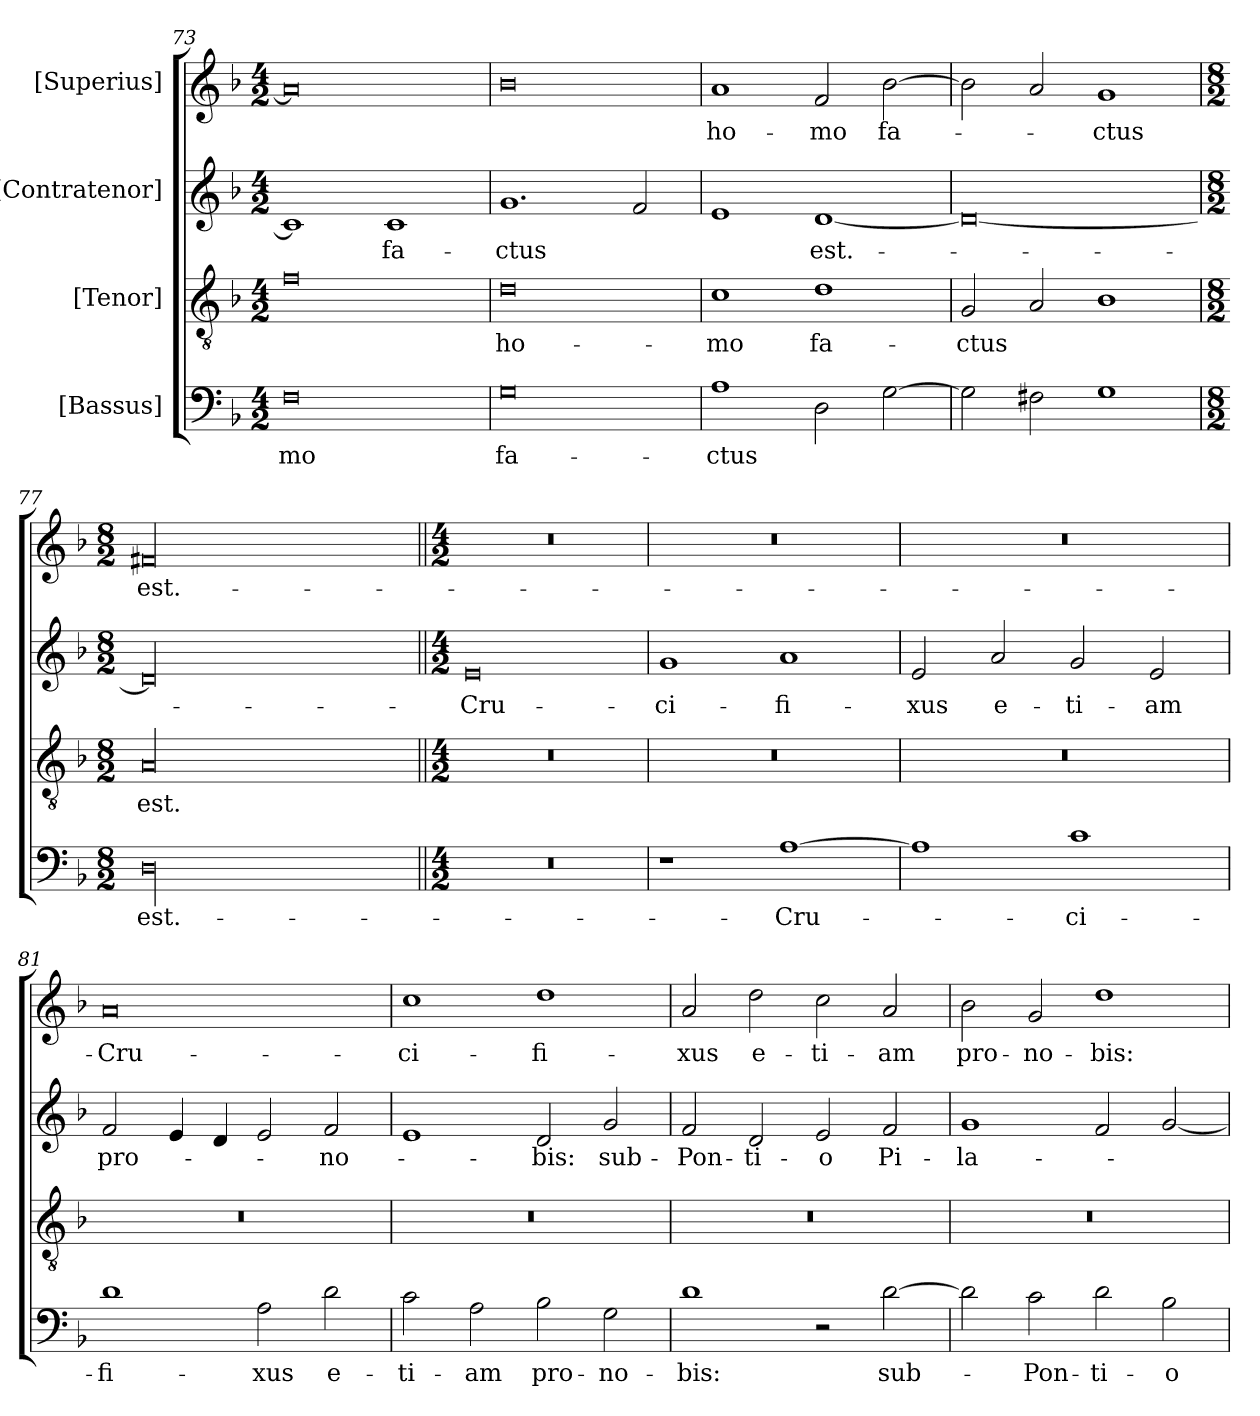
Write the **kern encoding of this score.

**kern	**text	**kern	**text	**kern	**text	**kern	**text
*part4	*part4	*part3	*part3	*part2	*part2	*part1	*part1
*staff4	*staff4	*staff3	*staff3	*staff2	*staff2	*staff1	*staff1
*I"[Bassus]	*	*I"[Tenor]	*	*I"[Contratenor]	*	*I"[Superius]	*
*clefF4	*	*clefGv2	*	*clefG2	*	*clefG2	*
*k[b-]	*	*k[b-]	*	*k[b-]	*	*k[b-]	*
*M4/2	*	*M4/2	*	*M4/2	*	*M4/2	*
=73	=73	=73	=73	=73	=73	=73	=73
0F\	-mo	0f\	.	1c/]	.	0a/]	.
.	.	.	.	1c/	fa-	.	.
=74	=74	=74	=74	=74	=74	=74	=74
0G\	fa-	0d\	ho-	1.g/	-ctus	0b-\	.
.	.	.	.	2f/	.	.	.
=75	=75	=75	=75	=75	=75	=75	=75
1A\	-ctus	1c\	-mo	1e/	.	1a/	ho-
2D\	.	1d\	fa-	[1d/	est.-	2f/	-mo
[2G\	.	.	.	.	.	[2b-\	fa-
=76	=76	=76	=76	=76	=76	=76	=76
2G\]	.	2G/	-ctus	0d/_	.	2b-\]	.
2F#X\	.	2A/	.	.	.	2a/	.
1G\	.	1B-\	.	.	.	1g/	-ctus
=77	=77	=77	=77	=77	=77	=77	=77
*M8/2	*	*M8/2	*	*M8/2	*	*M8/2	*
00D\	est.-	00A/	est.-	00d/]	.	00f#X/	est.-
=78||	=78||	=78||	=78||	=78||	=78||	=78||	=78||
*M4/2	*	*M4/2	*	*M4/2	*	*M4/2	*
0r	.	0r	.	0e/	Cru-	0r	.
=79	=79	=79	=79	=79	=79	=79	=79
1r	.	0r	.	1g/	-ci-	0r	.
[1A\	Cru-	.	.	1a/	-fi-	.	.
=80	=80	=80	=80	=80	=80	=80	=80
1A\]	.	0r	.	2e/	-xus	0r	.
.	.	.	.	2a/	e-	.	.
1c\	-ci-	.	.	2g/	-ti-	.	.
.	.	.	.	2e/	-am	.	.
=81	=81	=81	=81	=81	=81	=81	=81
1d\	-fi-	0r	.	2f/	pro-	0a/	Cru-
.	.	.	.	4e/	.	.	.
.	.	.	.	4d/	.	.	.
2A\	-xus	.	.	2e/	.	.	.
2d\	e-	.	.	2f/	no-	.	.
=82	=82	=82	=82	=82	=82	=82	=82
2c\	-ti-	0r	.	1e/	.	1cc\	-ci-
2A\	-am	.	.	.	.	.	.
2B-\	pro-	.	.	2d/	-bis:	1dd\	-fi-
2G\	no-	.	.	2g/	sub-	.	.
=83	=83	=83	=83	=83	=83	=83	=83
1d\	-bis:	0r	.	2f/	Pon-	2a/	-xus
.	.	.	.	2d/	-ti-	2dd\	e-
2r	.	.	.	2e/	-o	2cc\	-ti-
[2d\	sub-	.	.	2f/	Pi-	2a/	-am
=84	=84	=84	=84	=84	=84	=84	=84
2d\]	.	0r	.	1g/	-la-	2b-\	pro-
2c\	Pon-	.	.	.	.	2g/	no-
2d\	-ti-	.	.	2f/	.	1dd\	-bis:
2B-\	-o	.	.	[2g/	.	.	.
=	=	=	=	=	=	=	=
*-	*-	*-	*-	*-	*-	*-	*-
